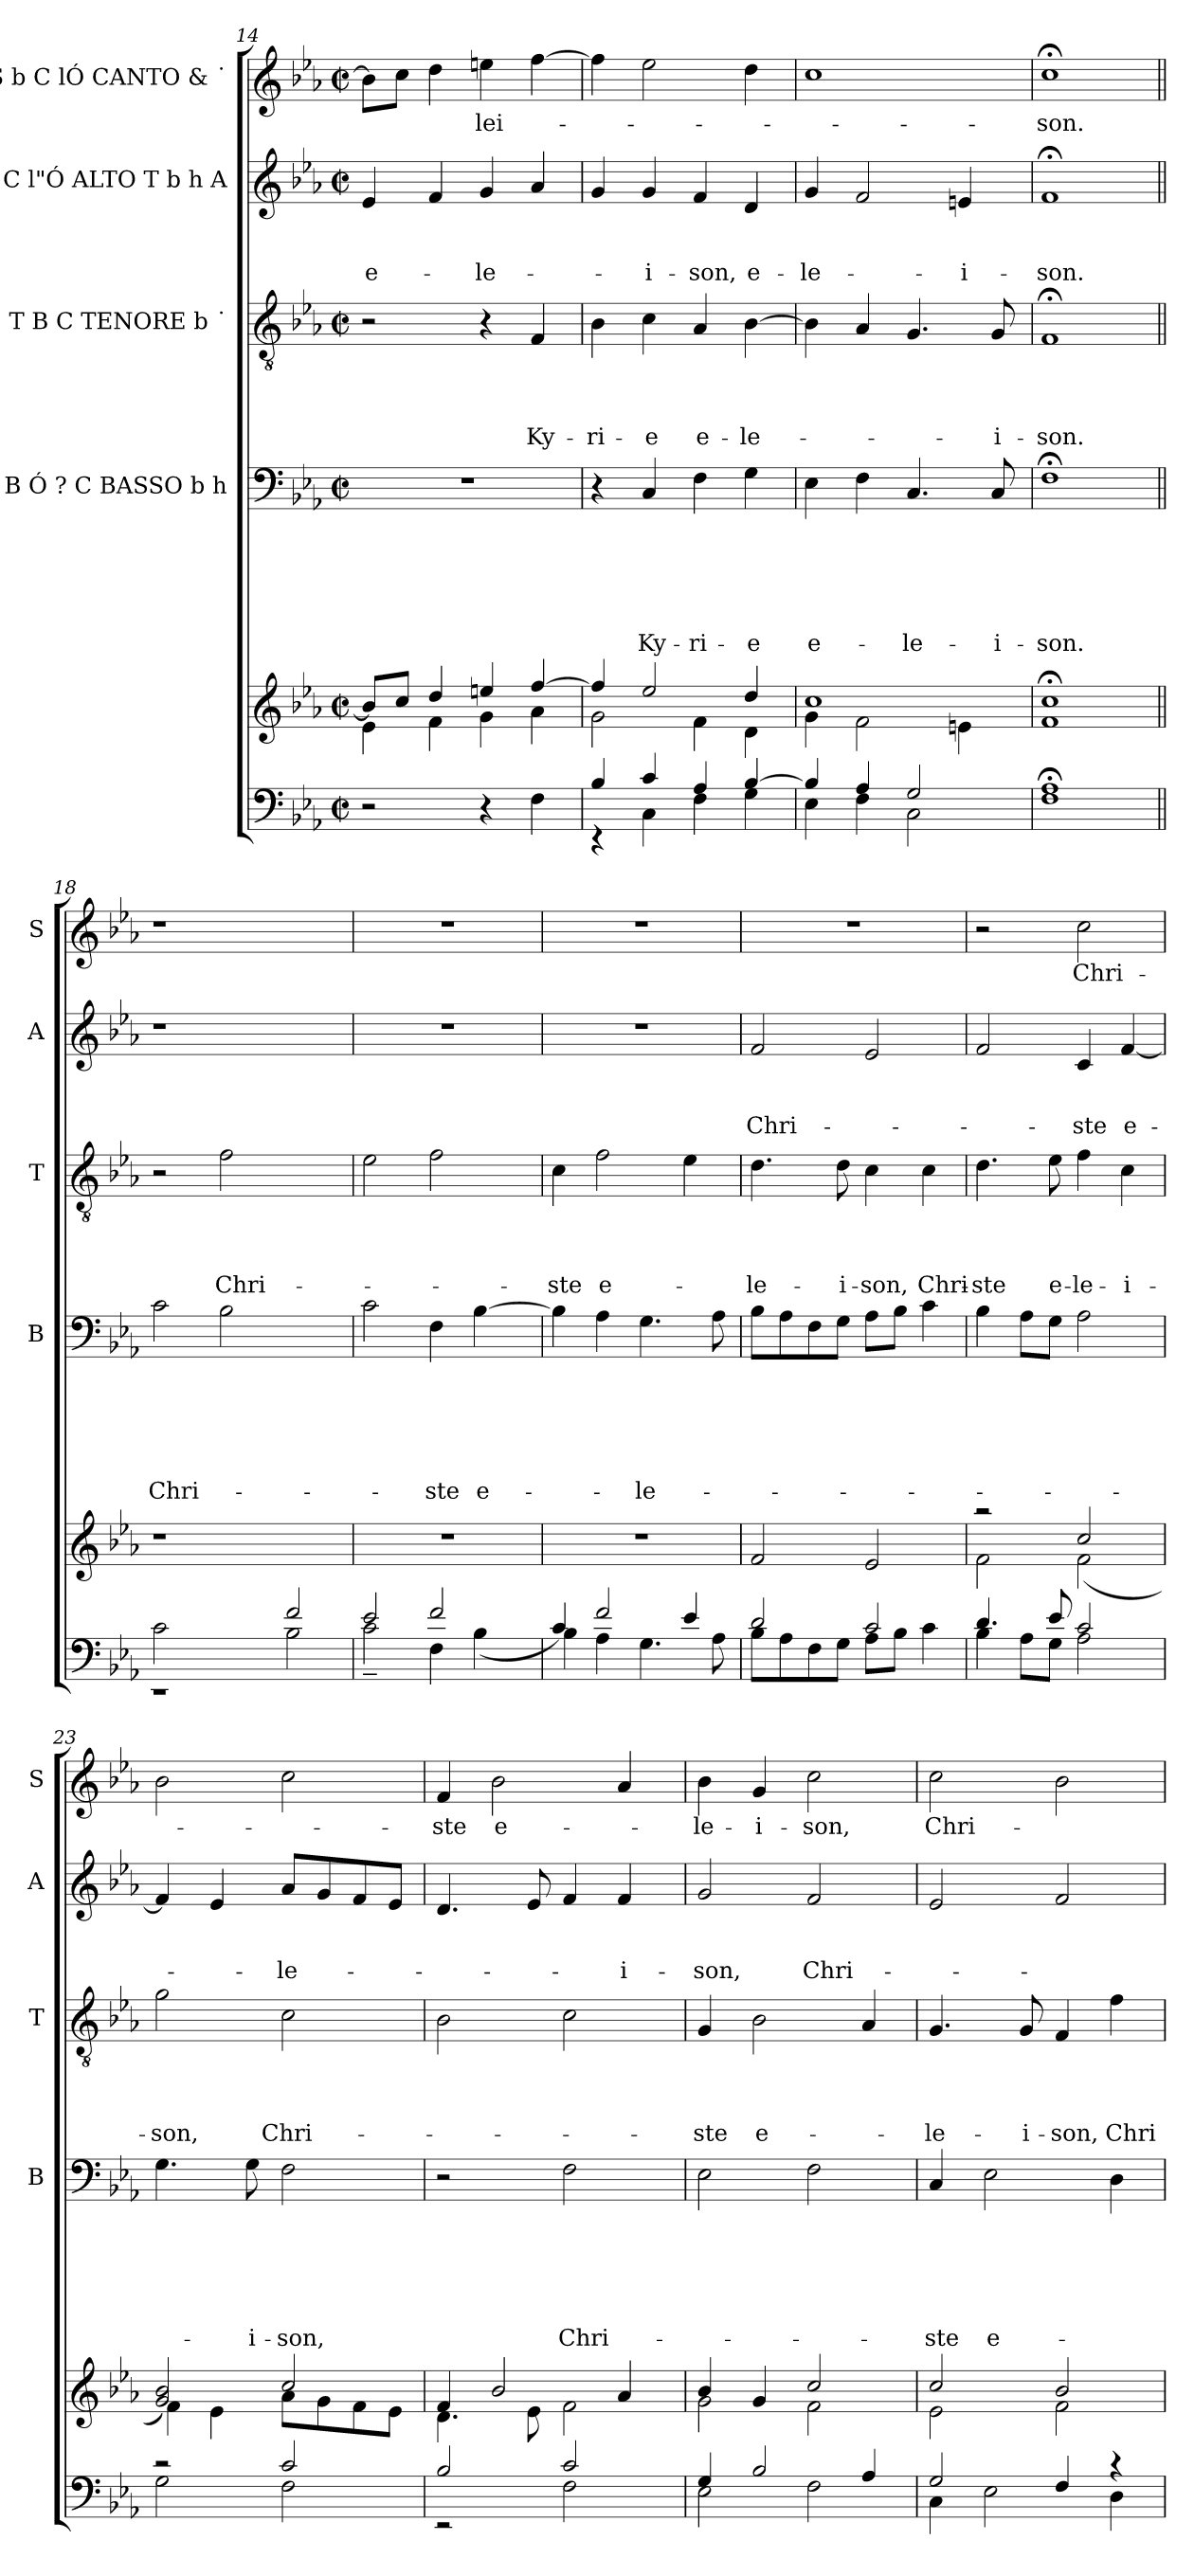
**kern	**kern	**kern	**text	**text	**text	**text	**text	**text	**kern	**text	**text	**text	**text	**kern	**text	**text	**text	**kern	**text
*part6	*part5	*part4	*part4	*part4	*part4	*part4	*part4	*part4	*part3	*part3	*part3	*part3	*part3	*part2	*part2	*part2	*part2	*part1	*part1
*staff6	*staff5	*staff4	*staff4	*staff4	*staff4	*staff4	*staff4	*staff4	*staff3	*staff3	*staff3	*staff3	*staff3	*staff2	*staff2	*staff2	*staff2	*staff1	*staff1
*	*	*I"B Ó ? C BASSO b h	*	*	*	*	*	*	*I"T B C TENORE b ˙	*	*	*	*	*I"C l"Ó ALTO T b h A	*	*	*	*I"S b C lÓ CANTO & ˙	*
*	*	*I'B	*	*	*	*	*	*	*I'T	*	*	*	*	*I'A	*	*	*	*I'S	*
!!LO:LB:g=z
*clefF4	*clefG2	*clefF4	*	*	*	*	*	*	*clefGv2	*	*	*	*	*clefG2	*	*	*	*clefG2	*
*k[b-e-a-]	*k[b-e-a-]	*k[b-e-a-]	*	*	*	*	*	*	*k[b-e-a-]	*	*	*	*	*k[b-e-a-]	*	*	*	*k[b-e-a-]	*
*E-:	*E-:	*E-:	*	*	*	*	*	*	*E-:	*	*	*	*	*E-:	*	*	*	*E-:	*
*M2/2	*M2/2	*M2/2	*	*	*	*	*	*	*M2/2	*	*	*	*	*M2/2	*	*	*	*M2/2	*
*met(c|)	*met(c|)	*met(c|)	*	*	*	*	*	*	*met(c|)	*	*	*	*	*met(c|)	*	*	*	*met(c|)	*
=14	=14	=14	=14	=14	=14	=14	=14	=14	=14	=14	=14	=14	=14	=14	=14	=14	=14	=14	=14
*	*^	*	*	*	*	*	*	*	*	*	*	*	*	*	*	*	*	*	*
!	!	!	!	!	!	!	!	!	!	!	!	!	!	!	!	!	!	!LO:LY:b	!	!
2r	8b-/L]	4e-\	1r	.	.	.	.	.	.	2r	.	.	.	.	4e-/	.	.	e-	8b-\L]	.
.	8cc/J	.	.	.	.	.	.	.	.	.	.	.	.	.	.	.	.	.	8cc\J	.
.	4dd/	4f\	.	.	.	.	.	.	.	.	.	.	.	.	4f/	.	.	.	4dd\	.
!	!	!	!	!	!	!	!	!	!	!	!	!	!	!	!	!	!	!LO:LY:b	!	!LO:LY:b
4r	4een/	4g\	.	.	.	.	.	.	.	4r	.	.	.	.	4g/	.	.	-le-	4een\	-lei-
!	!	!	!	!	!	!	!	!	!	!	!	!	!	!LO:LY:b	!	!	!	!	!	!
4F\	[>4ff/	4a-\	.	.	.	.	.	.	.	4F/	.	.	.	Ky-	4a-/	.	.	.	[>4ff\	.
=15	=15	=15	=15	=15	=15	=15	=15	=15	=15	=15	=15	=15	=15	=15	=15	=15	=15	=15	=15	=15
*^	*	*	*	*	*	*	*	*	*	*	*	*	*	*	*	*	*	*	*	*
!	!	!	!	!	!	!	!	!	!	!	!	!	!	!	!LO:LY:b	!	!	!	!	!	!
4B-/	4rEE	4ff/]	2g\	4r	.	.	.	.	.	.	4B-\	.	.	.	-ri-	4g/	.	.	.	4ff\]	.
!	!	!	!	!	!	!	!	!	!	!LO:LY:b	!	!	!	!	!LO:LY:b	!	!	!	!LO:LY:b	!	!
4c/	4C\	2ee-/	.	4C/	.	.	.	.	.	Ky-	4c\	.	.	.	-e	4g/	.	.	-i-	2ee-\	.
!	!	!	!	!	!	!	!	!	!	!LO:LY:b	!	!	!	!	!LO:LY:b	!	!	!	!LO:LY:b	!	!
4A-/	4F\	.	4f\	4F\	.	.	.	.	.	-ri-	4A-/	.	.	.	e-	4f/	.	.	-son,	.	.
!	!	!	!	!	!	!	!	!	!	!LO:LY:b	!	!	!	!	!LO:LY:b	!	!	!	!LO:LY:b	!	!
[>4B-/	4G\	4dd/	4d\	4G\	.	.	.	.	.	-e	[>4B-\	.	.	.	-le-	4d/	.	.	e-	4dd\	.
=16	=16	=16	=16	=16	=16	=16	=16	=16	=16	=16	=16	=16	=16	=16	=16	=16	=16	=16	=16	=16	=16
!	!	!	!	!	!	!	!	!	!	!LO:LY:b	!	!	!	!	!	!	!	!	!LO:LY:b	!	!
4B-/]	4E-\	1cc	4g\	4E-\	.	.	.	.	.	e-	4B-\]	.	.	.	.	4g/	.	.	-le-	1cc	.
4A-/	4F\	.	2f\	4F\	.	.	.	.	.	.	4A-/	.	.	.	.	2f/	.	.	.	.	.
!	!	!	!	!	!	!	!	!	!	!LO:LY:b	!	!	!	!	!	!	!	!	!	!	!
2G/	2C\	.	.	4.C/	.	.	.	.	.	-le-	4.G/	.	.	.	.	.	.	.	.	.	.
!	!	!	!	!	!	!	!	!	!	!	!	!	!	!	!	!	!	!	!LO:LY:b	!	!
.	.	.	4en\	.	.	.	.	.	.	.	.	.	.	.	.	4en/	.	.	-i-	.	.
!	!	!	!	!	!	!	!	!	!	!LO:LY:b	!	!	!	!	!LO:LY:b	!	!	!	!	!	!
.	.	.	.	8C/	.	.	.	.	.	-i-	8G/	.	.	.	-i-	.	.	.	.	.	.
*v	*v	*	*	*	*	*	*	*	*	*	*	*	*	*	*	*	*	*	*	*	*
*	*v	*v	*	*	*	*	*	*	*	*	*	*	*	*	*	*	*	*	*	*
=17	=17	=17	=17	=17	=17	=17	=17	=17	=17	=17	=17	=17	=17	=17	=17	=17	=17	=17	=17
!	!	!	!	!	!	!	!	!LO:LY:b	!	!	!	!	!LO:LY:b	!	!	!	!LO:LY:b	!	!LO:LY:b
1F;< 1A-;<	1f; 1cc;	1F;<	.	.	.	.	.	-son.	1F;	.	.	.	-son.	1f;	.	.	-son.	1cc;<	-son.
=18||	=18||	=18||	=18||	=18||	=18||	=18||	=18||	=18||	=18||	=18||	=18||	=18||	=18||	=18||	=18||	=18||	=18||	=18||	=18||
*^	*	*	*	*	*	*	*	*	*	*	*	*	*	*	*	*	*	*	*
*	*^	*	*	*	*	*	*	*	*	*	*	*	*	*	*	*	*	*	*	*
!	!	!	!	!	!	!	!	!	!	!LO:LY:b	!	!	!	!	!	!	!	!	!	!	!
2c\	1rEE	1ryy	1r	2c\	.	.	.	.	.	Chri-	2r	.	.	.	.	1r	.	.	.	1r	.
!	!	!	!	!	!	!	!	!	!	!	!	!	!	!	!LO:LY:b	!	!	!	!	!	!
1ryy	.	.	.	2B-\	.	.	.	.	.	.	2f\	.	.	.	Chri-	.	.	.	.	.	.
.	2B-\	2f/	2ryy	2ryy	.	.	.	.	.	.	2ryy	.	.	.	.	2ryy	.	.	.	2ryy	.
*	*v	*v	*	*	*	*	*	*	*	*	*	*	*	*	*	*	*	*	*	*	*
!!LO:PB:g=z
=19	=19	=19	=19	=19	=19	=19	=19	=19	=19	=19	=19	=19	=19	=19	=19	=19	=19	=19	=19	=19
2e-/	2c~<\	1r	2c\	.	.	.	.	.	.	2e-\	.	.	.	.	1r	.	.	.	1r	.
!	!	!	!	!	!	!	!	!	!LO:LY:b	!	!	!	!	!	!	!	!	!	!	!
2f/	4F\	.	4F\	.	.	.	.	.	-ste	2f\	.	.	.	.	.	.	.	.	.	.
!	!	!	!	!	!	!	!	!	!LO:LY:b	!	!	!	!	!	!	!	!	!	!	!
.	(<4B-\	.	[>4B-\	.	.	.	.	.	e-	.	.	.	.	.	.	.	.	.	.	.
=20	=20	=20	=20	=20	=20	=20	=20	=20	=20	=20	=20	=20	=20	=20	=20	=20	=20	=20	=20	=20
!	!	!	!	!	!	!	!	!	!	!	!	!	!	!LO:LY:b	!	!	!	!	!	!
4c/)	4B-\	1r	4B-\]	.	.	.	.	.	.	4c\	.	.	.	-ste	1r	.	.	.	1r	.
!	!	!	!	!	!	!	!	!	!	!	!	!	!	!LO:LY:b	!	!	!	!	!	!
2f/	4A-\	.	4A-\	.	.	.	.	.	.	2f\	.	.	.	e-	.	.	.	.	.	.
!	!	!	!	!	!	!	!	!	!LO:LY:b	!	!	!	!	!	!	!	!	!	!	!
.	4.G\	.	4.G\	.	.	.	.	.	-le-	.	.	.	.	.	.	.	.	.	.	.
4e-/	.	.	.	.	.	.	.	.	.	4e-\	.	.	.	.	.	.	.	.	.	.
.	8A-\	.	8A-\	.	.	.	.	.	.	.	.	.	.	.	.	.	.	.	.	.
=21	=21	=21	=21	=21	=21	=21	=21	=21	=21	=21	=21	=21	=21	=21	=21	=21	=21	=21	=21	=21
!	!	!	!	!	!	!	!	!	!	!	!	!	!	!LO:LY:b	!	!	!	!LO:LY:b	!	!
2d/	8B-\L	2f/	8B-\L	.	.	.	.	.	.	4.d\	.	.	.	-le-	2f/	.	.	Chri-	1r	.
.	8A-\	.	8A-\	.	.	.	.	.	.	.	.	.	.	.	.	.	.	.	.	.
.	8F\	.	8F\	.	.	.	.	.	.	.	.	.	.	.	.	.	.	.	.	.
!	!	!	!	!	!	!	!	!	!	!	!	!	!	!LO:LY:b	!	!	!	!	!	!
.	8G\J	.	8G\J	.	.	.	.	.	.	8d\	.	.	.	-i-	.	.	.	.	.	.
!	!	!	!	!	!	!	!	!	!	!	!	!	!	!LO:LY:b:rj	!	!	!	!	!	!
2c/	8A-\L	2e-/	8A-\L	.	.	.	.	.	.	4c\	.	.	.	-son,	2e-/	.	.	.	.	.
.	8B-\J	.	8B-\J	.	.	.	.	.	.	.	.	.	.	.	.	.	.	.	.	.
!	!	!	!	!	!	!	!	!	!	!	!	!	!	!LO:LY:b	!	!	!	!	!	!
.	4c\	.	4c\	.	.	.	.	.	.	4c\	.	.	.	Chri-	.	.	.	.	.	.
=22	=22	=22	=22	=22	=22	=22	=22	=22	=22	=22	=22	=22	=22	=22	=22	=22	=22	=22	=22	=22
*	*	*^	*	*	*	*	*	*	*	*	*	*	*	*	*	*	*	*	*	*
!	!	!	!	!	!	!	!	!	!	!	!	!	!	!	!LO:LY:b	!	!	!	!	!	!
4.d/	4B-\	2raa	2f\	4B-\	.	.	.	.	.	.	4.d\	.	.	.	-ste	2f/	.	.	.	2r	.
.	8A-\L	.	.	8A-\L	.	.	.	.	.	.	.	.	.	.	.	.	.	.	.	.	.
!	!	!	!	!	!	!	!	!	!	!	!	!	!	!	!LO:LY:b	!	!	!	!	!	!
8e-/	8G\J	.	.	8G\J	.	.	.	.	.	.	8e-\	.	.	.	e-	.	.	.	.	.	.
!	!	!	!	!	!	!	!	!	!	!	!	!	!	!	!LO:LY:b	!	!	!	!LO:LY:b	!	!LO:LY:b
2c/	2A-\	2cc/	(<2f\	2A-\	.	.	.	.	.	.	4f\	.	.	.	-le-	4c/	.	.	-ste	2cc\	Chri-
!	!	!	!	!	!	!	!	!	!	!	!	!	!	!	!LO:LY:b	!	!	!	!LO:LY:b	!	!
.	.	.	.	.	.	.	.	.	.	.	4c\	.	.	.	-i-	[<4f/	.	.	e-	.	.
=23	=23	=23	=23	=23	=23	=23	=23	=23	=23	=23	=23	=23	=23	=23	=23	=23	=23	=23	=23	=23	=23
!	!	!	!	!	!	!	!	!	!	!	!	!	!	!	!LO:LY:b	!	!	!	!	!	!
2rc	2G\	2g/ 2b-/)	4f\	4.G\	.	.	.	.	.	.	2g\	.	.	.	-son,	4f/]	.	.	.	2b-\	.
.	.	.	4e-\	.	.	.	.	.	.	.	.	.	.	.	.	4e-/	.	.	.	.	.
!	!	!	!	!	!	!	!	!	!	!LO:LY:b	!	!	!	!	!	!	!	!	!	!	!
.	.	.	.	8G\	.	.	.	.	.	-i-	.	.	.	.	.	.	.	.	.	.	.
!	!	!	!	!	!	!	!	!	!	!LO:LY:b	!	!	!	!	!LO:LY:b	!	!	!	!LO:LY:b	!	!
2c/	2F\	2cc/	8a-\L	2F\	.	.	.	.	.	-son,	2c\	.	.	.	Chri-	8a-/L	.	.	-le-	2cc\	.
.	.	.	8g\	.	.	.	.	.	.	.	.	.	.	.	.	8g/	.	.	.	.	.
.	.	.	8f\	.	.	.	.	.	.	.	.	.	.	.	.	8f/	.	.	.	.	.
.	.	.	8e-\J	.	.	.	.	.	.	.	.	.	.	.	.	8e-/J	.	.	.	.	.
!!LO:LB:g=z
=24	=24	=24	=24	=24	=24	=24	=24	=24	=24	=24	=24	=24	=24	=24	=24	=24	=24	=24	=24	=24	=24
!	!	!	!	!	!	!	!	!	!	!	!	!	!	!	!	!	!	!	!	!	!LO:LY:b
2B-/	2rEE	4f/	4.d\	2r	.	.	.	.	.	.	2B-\	.	.	.	.	4.d/	.	.	.	4f/	-ste
!	!	!	!	!	!	!	!	!	!	!	!	!	!	!	!	!	!	!	!	!	!LO:LY:b
.	.	2b-/	.	.	.	.	.	.	.	.	.	.	.	.	.	.	.	.	.	2b-\	e-
.	.	.	8e-\	.	.	.	.	.	.	.	.	.	.	.	.	8e-/	.	.	.	.	.
!	!	!	!	!	!	!	!	!	!	!LO:LY:b	!	!	!	!	!	!	!	!	!	!	!
2c/	2F\	.	2f\	2F\	.	.	.	.	.	Chri-	2c\	.	.	.	.	4f/	.	.	.	.	.
!	!	!	!	!	!	!	!	!	!	!	!	!	!	!	!	!	!	!	!LO:LY:b	!	!
.	.	4a-/	.	.	.	.	.	.	.	.	.	.	.	.	.	4f/	.	.	-i-	4a-/	.
=25	=25	=25	=25	=25	=25	=25	=25	=25	=25	=25	=25	=25	=25	=25	=25	=25	=25	=25	=25	=25	=25
!	!	!	!	!	!	!	!	!	!	!	!	!	!	!	!LO:LY:b	!	!	!	!LO:LY:b	!	!LO:LY:b
4G/	2E-\	4b-/	2g\	2E-\	.	.	.	.	.	.	4G/	.	.	.	-ste	2g/	.	.	-son,	4b-\	-le-
!	!	!	!	!	!	!	!	!	!	!	!	!	!	!	!LO:LY:b	!	!	!	!	!	!LO:LY:b
2B-/	.	4g/	.	.	.	.	.	.	.	.	2B-\	.	.	.	e-	.	.	.	.	4g/	-i-
!	!	!	!	!	!	!	!	!	!	!	!	!	!	!	!	!	!	!	!LO:LY:b	!	!LO:LY:b
.	2F\	2cc/	2f\	2F\	.	.	.	.	.	.	.	.	.	.	.	2f/	.	.	Chri-	2cc\	-son,
4A-/	.	.	.	.	.	.	.	.	.	.	4A-/	.	.	.	.	.	.	.	.	.	.
=26	=26	=26	=26	=26	=26	=26	=26	=26	=26	=26	=26	=26	=26	=26	=26	=26	=26	=26	=26	=26	=26
!	!	!	!	!	!	!	!	!	!	!LO:LY:b	!	!	!	!	!LO:LY:b	!	!	!	!	!	!LO:LY:b
2G/	4C\	2cc/	2e-\	4C/	.	.	.	.	.	-ste	4.G/	.	.	.	-le-	2e-/	.	.	.	2cc\	Chri-
!	!	!	!	!	!	!	!	!	!	!LO:LY:b	!	!	!	!	!	!	!	!	!	!	!
.	2E-\	.	.	2E-\	.	.	.	.	.	e-	.	.	.	.	.	.	.	.	.	.	.
!	!	!	!	!	!	!	!	!	!	!	!	!	!	!	!LO:LY:b	!	!	!	!	!	!
.	.	.	.	.	.	.	.	.	.	.	8G/	.	.	.	-i-	.	.	.	.	.	.
!	!	!	!	!	!	!	!	!	!	!	!	!	!	!	!LO:LY:b	!	!	!	!	!	!
4F/	.	2b-/	2f\	.	.	.	.	.	.	.	4F/	.	.	.	-son,	2f/	.	.	.	2b-\	.
!	!	!	!	!	!	!	!	!	!	!	!	!	!	!	!LO:LY:b	!	!	!	!	!	!
4rc	4D\	.	.	4D\	.	.	.	.	.	.	4f\	.	.	.	Chri-	.	.	.	.	.	.
*v	*v	*	*	*	*	*	*	*	*	*	*	*	*	*	*	*	*	*	*	*	*
*	*v	*v	*	*	*	*	*	*	*	*	*	*	*	*	*	*	*	*	*	*
=	=	=	=	=	=	=	=	=	=	=	=	=	=	=	=	=	=	=	=
*-	*-	*-	*-	*-	*-	*-	*-	*-	*-	*-	*-	*-	*-	*-	*-	*-	*-	*-	*-
